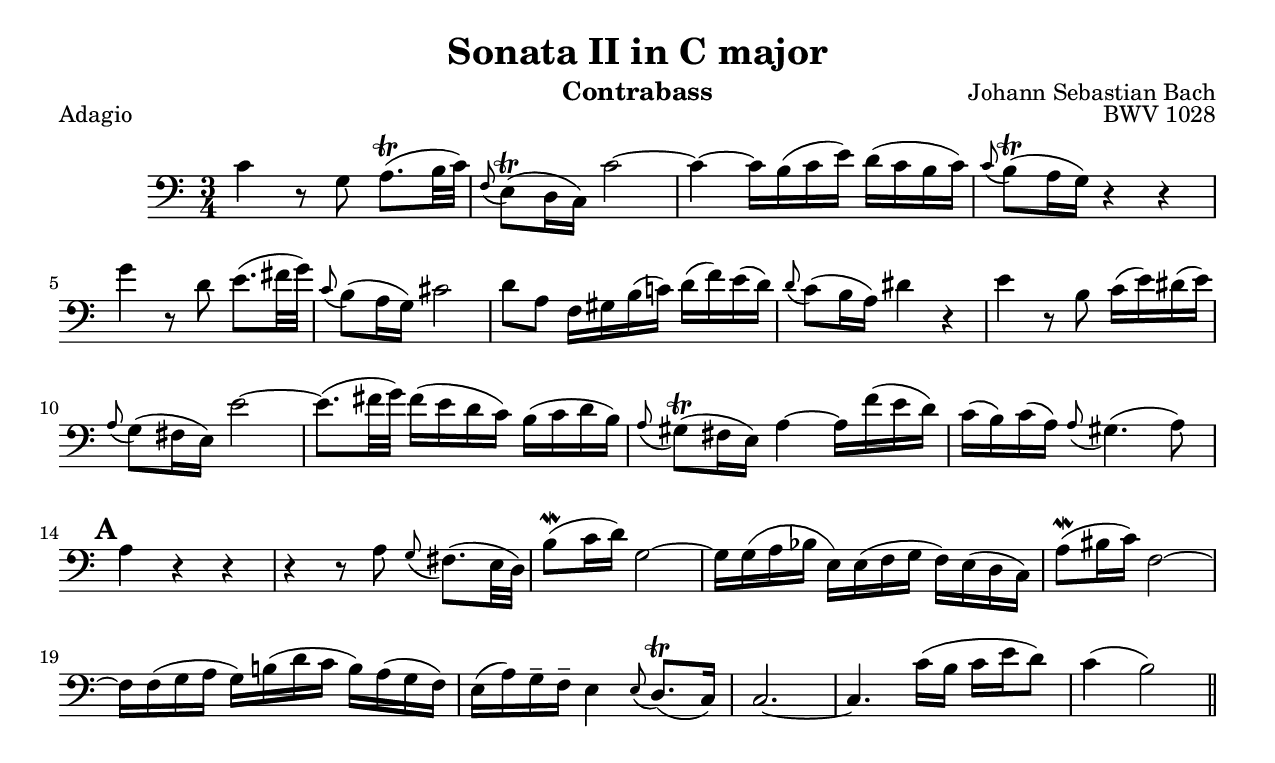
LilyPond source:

\version "2.24.3"

\header {
  title = "Sonata II in C major"
  opus = "BWV 1028"
  composer = "Johann Sebastian Bach"
  instrument = "Contrabass"
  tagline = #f
}

\paper {
  #(set-paper-size "letter")
}

\book {
  \score {
    \header {
      piece = "Adagio"
    }
    \new Staff {
      \new Voice {
        \relative {
          \clef bass
          \time 3/4
          \key c \major
          | c'4 r8 g a8.\trill (b32 c)
          | \appoggiatura f,8 e8\trill (d16 c) c'2~
          | c4~ c16 b (c e) d (c b c) 
          | \appoggiatura c8 b\trill (a16 g) r4 r4 \break
          | g'4 r8 d e8. (fis32 g)
          | \appoggiatura c,8 b (a16 g) cis2
          | d8 a f16 gis b (c!) d (f) e (d)
          | \appoggiatura d8 c (b16 a) dis4 r
          | e4 r8 b c16 (e) dis (e) \break
          | \appoggiatura a,8 g (fis16 e) e'2~
          | e8. (fis32 g) fis16 (e d c) b (c d b)
          | \appoggiatura a8 gis\trill (fis16 e) a4~ a16 f' (e d)
          | c16 (b) c16 (a) \appoggiatura a8 gis4. (a8) \break
          | \mark \default a4 r r
          | r4 r8 a8 \appoggiatura g8 fis8. (e32 d)
          | b'8\mordent (c16 d)) g,2~
          | g16 g (a bes e,) e (f g f)  e (d c)
          | a'8\mordent (bis16 c) f,2~ \break
          | f16 f (g a g) b! (d c b) a (g f16)
          | e16 (a) g\tenuto f\tenuto e4 \appoggiatura e8 d8.\trill (c16)
          | c2.~
          | c4. c'16 (b c e d8)
          | c4 (b2) \bar "||"
        }
      }
    }
  }
}
